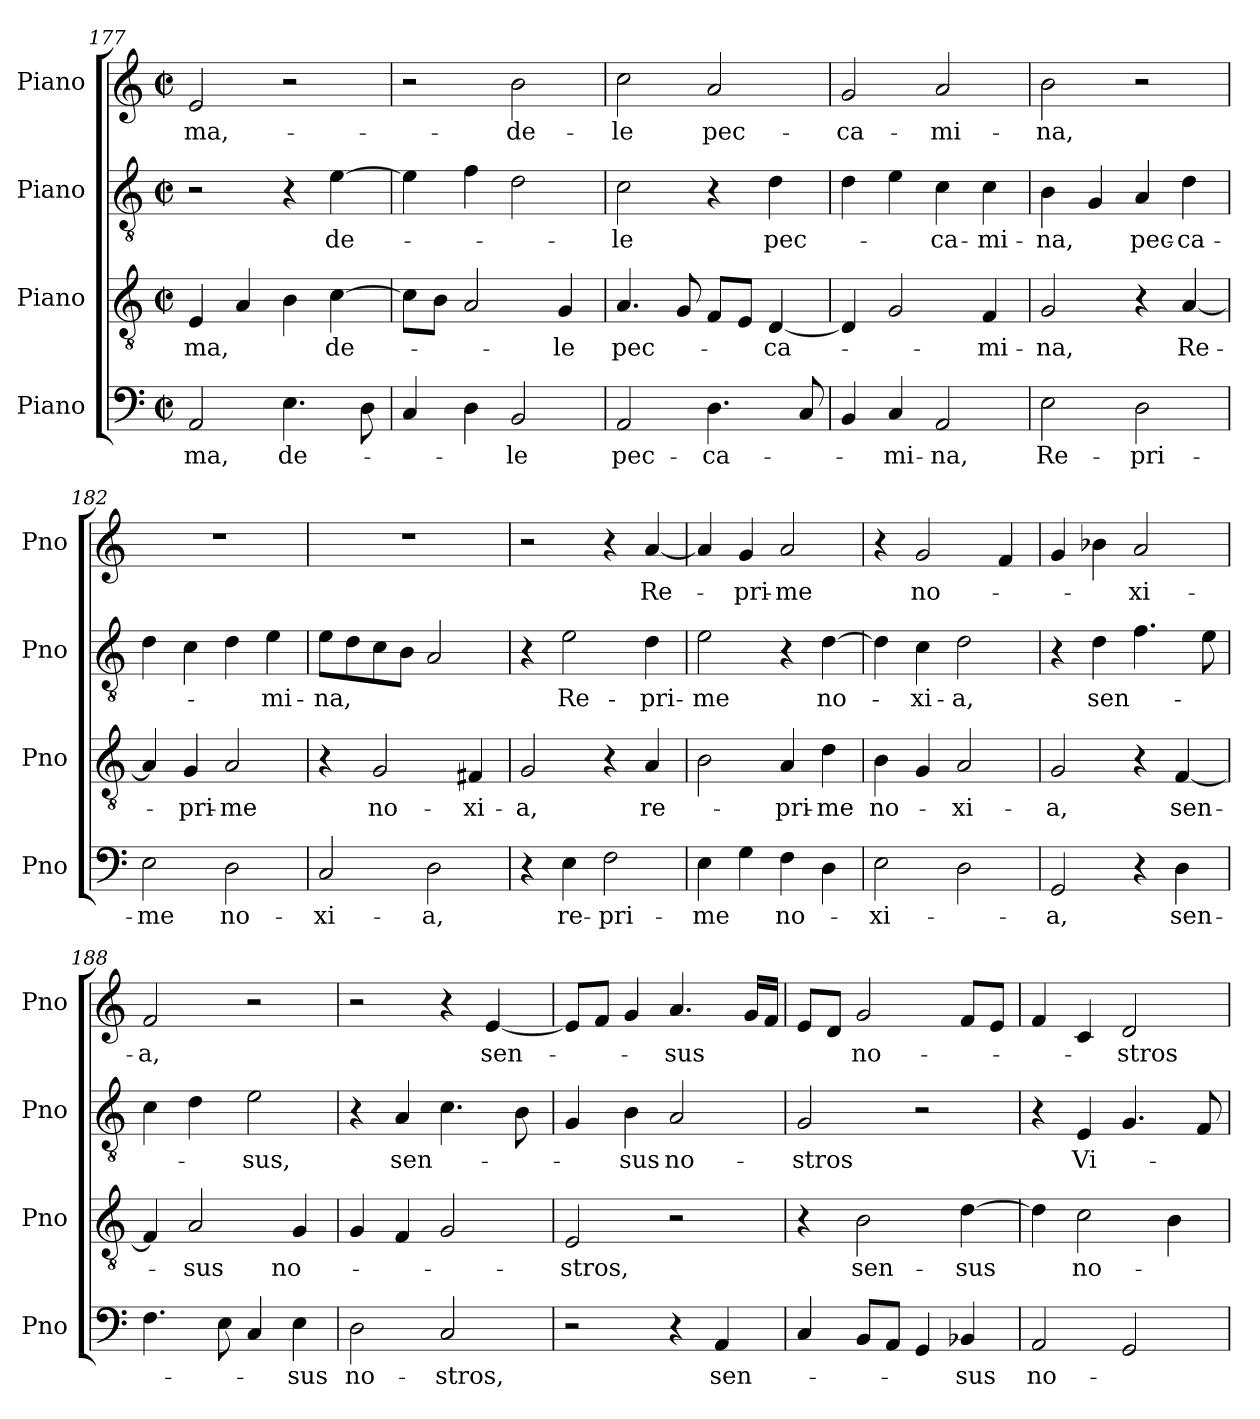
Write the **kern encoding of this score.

**kern	**text	**kern	**text	**kern	**text	**kern	**text
*part4	*part4	*part3	*part3	*part2	*part2	*part1	*part1
*staff4	*staff4	*staff3	*staff3	*staff2	*staff2	*staff1	*staff1
*I"Piano	*	*I"Piano	*	*I"Piano	*	*I"Piano	*
*I'Pno	*	*I'Pno	*	*I'Pno	*	*I'Pno	*
!!LO:LB:g=z
*clefF4	*	*clefGv2	*	*clefGv2	*	*clefG2	*
*k[]	*	*k[]	*	*k[]	*	*k[]	*
*M2/2	*	*M2/2	*	*M2/2	*	*M2/2	*
*met(c|)	*	*met(c|)	*	*met(c|)	*	*met(c|)	*
=177	=177	=177	=177	=177	=177	=177	=177
!	!LO:LY:b	!	!LO:LY:b	!	!	!	!LO:LY:b
2AA/	-ma,	4E/	-ma,­	2r	.	2e/	-ma,-
.	.	4A/	.	.	.	.	.
!	!LO:LY:b	!	!	!	!	!	!
4.E\	de-	4B\	.	4r	.	2r	.
!	!	!	!LO:LY:b	!	!LO:LY:b	!	!
.	.	[4c\	de-	[4e\	de-	.	.
8D\	.	.	.	.	.	.	.
=178	=178	=178	=178	=178	=178	=178	=178
4C/	.	8c\L]	.	4e\]	.	2r	.
.	.	8B\J	.	.	.	.	.
4D\	.	2A/	.	4f\	.	.	.
!	!LO:LY:b	!	!	!	!	!	!LO:LY:b
2BB/	-le	.	.	2d\	.	2b\	-de-
!	!	!	!LO:LY:b	!	!	!	!
.	.	4G/	-le	.	.	.	.
=179	=179	=179	=179	=179	=179	=179	=179
!	!LO:LY:b	!	!LO:LY:b	!	!LO:LY:b	!	!LO:LY:b
2AA/	pec-	4.A/	pec-	2c\	-le	2cc\	-le
.	.	8G/	.	.	.	.	.
!	!LO:LY:b	!	!	!	!	!	!LO:LY:b
4.D\	-ca-	8F/L	.	4r	.	2a/	pec-
.	.	8E/J	.	.	.	.	.
!	!	!	!LO:LY:b	!	!LO:LY:b	!	!
.	.	[4D/	-ca-	4d\	pec-	.	.
8C/	.	.	.	.	.	.	.
=180	=180	=180	=180	=180	=180	=180	=180
!	!	!	!	!	!	!	!LO:LY:b
4BB/	.	4D/]	.	4d\	.	2g/	-ca-
!	!LO:LY:b	!	!	!	!	!	!
4C/	-mi-	2G/	.	4e\	.	.	.
!	!LO:LY:b	!	!	!	!LO:LY:b	!	!LO:LY:b
2AA/	-na,	.	.	4c\	-ca-	2a/	-mi-
!	!	!	!LO:LY:b	!	!LO:LY:b	!	!
.	.	4F/	-mi-	4c\	-mi-	.	.
=181	=181	=181	=181	=181	=181	=181	=181
!	!LO:LY:b	!	!LO:LY:b	!	!LO:LY:b	!	!LO:LY:b
2E\	Re-	2G/	-na,	4B\	-na,	2b\	-na,
.	.	.	.	4G/	.	.	.
!	!LO:LY:b	!	!	!	!LO:LY:b	!	!
2D\	-pri-	4r	.	4A/	pec-	2r	.
!	!	!	!LO:LY:b	!	!LO:LY:b	!	!
.	.	[4A/	Re-	4d\	-ca-	.	.
=182	=182	=182	=182	=182	=182	=182	=182
!	!LO:LY:b	!	!	!	!	!	!
2E\	-me	4A/]	.	4d\	.	1r	.
!	!	!	!LO:LY:b	!	!	!	!
.	.	4G/	-pri-	4c\	.	.	.
!	!LO:LY:b	!	!LO:LY:b	!	!	!	!
2D\	no-	2A/	-me	4d\	.	.	.
!	!	!	!	!	!LO:LY:b	!	!
.	.	.	.	4e\	-mi-	.	.
!!LO:LB:g=z
=183	=183	=183	=183	=183	=183	=183	=183
!	!LO:LY:b	!	!	!	!LO:LY:b	!	!
2C/	-xi-	4r	.	8e\L	-na,	1r	.
.	.	.	.	8d\	.	.	.
!	!	!	!LO:LY:b	!	!	!	!
.	.	2G/	no-	8c\	.	.	.
.	.	.	.	8B\J	.	.	.
!	!LO:LY:b	!	!	!	!	!	!
2D\	-a,	.	.	2A/	.	.	.
!	!	!	!LO:LY:b	!	!	!	!
.	.	4F#X/	-xi-	.	.	.	.
=184	=184	=184	=184	=184	=184	=184	=184
!	!	!	!LO:LY:b	!	!	!	!
4r	.	2G/	-a,	4r	.	2r	.
!	!LO:LY:b	!	!	!	!LO:LY:b	!	!
4E\	re-	.	.	2e\	Re-	.	.
!	!LO:LY:b	!	!	!	!	!	!
2F\	-pri-	4r	.	.	.	4r	.
!	!	!	!LO:LY:b	!	!LO:LY:b	!	!LO:LY:b
.	.	4A/	re-	4d\	-pri-	[4a/	Re-
=185	=185	=185	=185	=185	=185	=185	=185
!	!LO:LY:b	!	!	!	!LO:LY:b	!	!
4E\	-me	2B\	.	2e\	-me	4a/]	.
!	!	!	!	!	!	!	!LO:LY:b
4G\	.	.	.	.	.	4g/	-pri-
!	!LO:LY:b	!	!LO:LY:b	!	!	!	!LO:LY:b
4F\	no-	4A/	-pri-	4r	.	2a/	-me
!	!	!	!LO:LY:b	!	!LO:LY:b	!	!
4D\	.	4d\	-me	[4d\	no-	.	.
=186	=186	=186	=186	=186	=186	=186	=186
!	!LO:LY:b	!	!LO:LY:b	!	!	!	!
2E\	-xi-	4B\	no-	4d\]	.	4r	.
!	!	!	!	!	!LO:LY:b	!	!LO:LY:b
.	.	4G/	.	4c\	-xi-	2g/	no-
!	!	!	!LO:LY:b	!	!LO:LY:b	!	!
2D\	.	2A/	-xi-	2d\	-a,	.	.
.	.	.	.	.	.	4f/	.
=187	=187	=187	=187	=187	=187	=187	=187
!	!LO:LY:b	!	!LO:LY:b	!	!	!	!
2GG/	-a,	2G/	-a,	4r	.	4g/	.
!	!	!	!	!	!LO:LY:b	!	!
.	.	.	.	4d\	sen-	4b-X\	.
!	!	!	!	!	!	!	!LO:LY:b
4r	.	4r	.	4.f\	.	2a/	-xi-
!	!LO:LY:b	!	!LO:LY:b	!	!	!	!
4D\	sen-	[4F/	sen-	.	.	.	.
.	.	.	.	8e\	.	.	.
=188	=188	=188	=188	=188	=188	=188	=188
!	!	!	!	!	!	!	!LO:LY:b
4.F\	.	4F/]	.	4c\	.	2f/	-a,
!	!	!	!LO:LY:b	!	!	!	!
.	.	2A/	-sus	4d\	.	.	.
8E\	.	.	.	.	.	.	.
!	!	!	!	!	!LO:LY:b	!	!
4C/	.	.	.	2e\	-sus,	2r	.
!	!LO:LY:b	!	!LO:LY:b	!	!	!	!
4E\	-sus	4G/	no-	.	.	.	.
!!LO:LB:g=z
=189	=189	=189	=189	=189	=189	=189	=189
!	!LO:LY:b	!	!	!	!	!	!
2D\	no-	4G/	.	4r	.	2r	.
!	!	!	!	!	!LO:LY:b	!	!
.	.	4F/	.	4A/	sen-	.	.
!	!LO:LY:b	!	!	!	!	!	!
2C/	-stros,	2G/	.	4.c\	.	4r	.
!	!	!	!	!	!	!	!LO:LY:b
.	.	.	.	.	.	[4e/	sen-
.	.	.	.	8B\	.	.	.
=190	=190	=190	=190	=190	=190	=190	=190
!	!	!	!LO:LY:b	!	!	!	!
2r	.	2E/	-stros,	4G/	.	8e/L]	.
.	.	.	.	.	.	8f/J	.
!	!	!	!	!	!LO:LY:b	!	!
.	.	.	.	4B\	-sus	4g/	.
!	!	!	!	!	!LO:LY:b	!	!LO:LY:b
4r	.	2r	.	2A/	no-	4.a/	-sus
!	!LO:LY:b	!	!	!	!	!	!
4AA/	sen-	.	.	.	.	.	.
.	.	.	.	.	.	16g/LL	.
.	.	.	.	.	.	16f/JJ	.
=191	=191	=191	=191	=191	=191	=191	=191
!	!	!	!	!	!LO:LY:b	!	!
4C/	.	4r	.	2G/	-stros	8e/L	.
.	.	.	.	.	.	8d/J	.
!	!	!	!LO:LY:b	!	!	!	!LO:LY:b
8BB/L	.	2B\	sen-	.	.	2g/	no-
8AA/J	.	.	.	.	.	.	.
4GG/	.	.	.	2r	.	.	.
!	!LO:LY:b	!	!LO:LY:b	!	!	!	!
4BB-X/	-sus	[4d\	-sus	.	.	8f/L	.
.	.	.	.	.	.	8e/J	.
=192	=192	=192	=192	=192	=192	=192	=192
!	!LO:LY:b	!	!	!	!	!	!
2AA/	no-	4d\]	.	4r	.	4f/	.
!	!	!	!LO:LY:b	!	!LO:LY:b	!	!
.	.	2c\	no-	4E/	Vi-	4c/	.
!	!	!	!	!	!	!	!LO:LY:b
2GG/	.	.	.	4.G/	.	2d/	-stros
.	.	4B\	.	.	.	.	.
.	.	.	.	8F/	.	.	.
=	=	=	=	=	=	=	=
*-	*-	*-	*-	*-	*-	*-	*-
